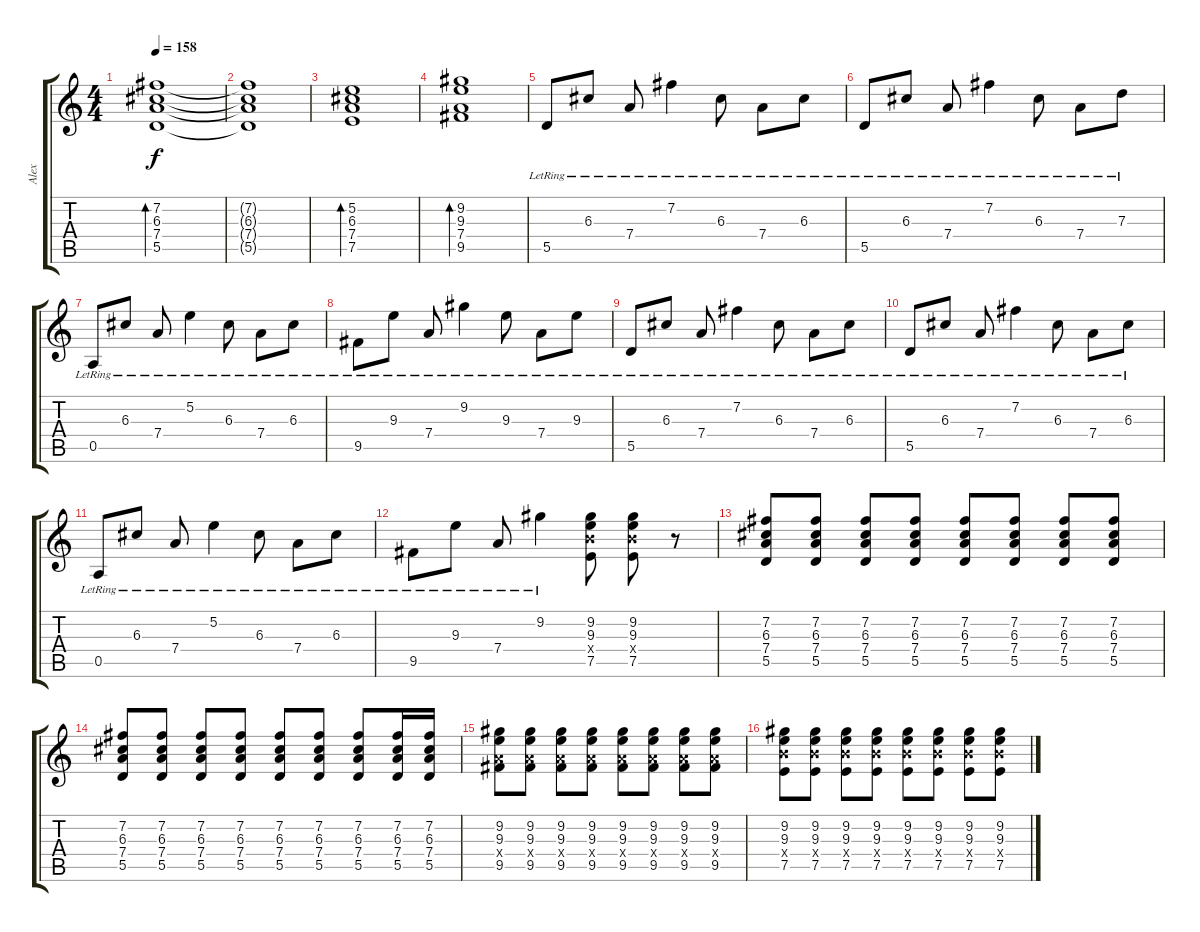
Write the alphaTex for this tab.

\track ("Alex" "Alex") {instrument distortionguitar}
\staff {score tabs}
\tuning (E4 B3 G3 D3 A2 E2) {hide}
\ts (4 4)
\tempo 158
\clef g2
\ks c
(7.2 6.3 7.4 5.5).1{bd 480 dy f} |
(7.2{t} 6.3{t} 7.4{t} 5.5{t}).1 |
(5.2 6.3 7.4 7.5).1{bd 480} |
(9.2 9.3 7.4 9.5).1{bd 480} |
5.5{lr}.8 6.3{lr}.8 7.4{lr}.8 7.2{lr}.4 6.3{lr}.8 7.4{lr}.8 6.3{lr}.8 |
5.5{lr}.8 6.3{lr}.8 7.4{lr}.8 7.2{lr}.4 6.3{lr}.8 7.4{lr}.8 7.3{lr}.8 |
0.5{lr}.8 6.3{lr}.8 7.4{lr}.8 5.2{lr}.4 6.3{lr}.8 7.4{lr}.8 6.3{lr}.8 |
9.5{lr}.8 9.3{lr}.8 7.4{lr}.8 9.2{lr}.4 9.3{lr}.8 7.4{lr}.8 9.3{lr}.8 |
5.5{lr}.8 6.3{lr}.8 7.4{lr}.8 7.2{lr}.4 6.3{lr}.8 7.4{lr}.8 6.3{lr}.8 |
5.5{lr}.8 6.3{lr}.8 7.4{lr}.8 7.2{lr}.4 6.3{lr}.8 7.4{lr}.8 6.3{lr}.8 |
0.5{lr}.8 6.3{lr}.8 7.4{lr}.8 5.2{lr}.4 6.3{lr}.8 7.4{lr}.8 6.3{lr}.8 |
9.5{lr}.8 9.3{lr}.8 7.4{lr}.8 9.2{lr}.4 (9.2 9.3 9.4{x} 7.5).8{instrument distortionguitar} (9.2 9.3 9.4{x} 7.5).8 r.8 |
(7.2 6.3 7.4 5.5).8 (7.2 6.3 7.4 5.5).8 (7.2 6.3 7.4 5.5).8 (7.2 6.3 7.4 5.5).8 (7.2 6.3 7.4 5.5).8 (7.2 6.3 7.4 5.5).8 (7.2 6.3 7.4 5.5).8 (7.2 6.3 7.4 5.5).8 |
(7.2 6.3 7.4 5.5).8 (7.2 6.3 7.4 5.5).8 (7.2 6.3 7.4 5.5).8 (7.2 6.3 7.4 5.5).8 (7.2 6.3 7.4 5.5).8 (7.2 6.3 7.4 5.5).8 (7.2 6.3 7.4 5.5).8 (7.2 6.3 7.4 5.5).16 (7.2 6.3 7.4 5.5).16 |
(9.2 9.3 7.4{x} 9.5).8 (9.2 9.3 7.4{x} 9.5).8 (9.2 9.3 7.4{x} 9.5).8 (9.2 9.3 7.4{x} 9.5).8 (9.2 9.3 7.4{x} 9.5).8 (9.2 9.3 7.4{x} 9.5).8 (9.2 9.3 7.4{x} 9.5).8 (9.2 9.3 7.4{x} 9.5).8 |
(9.2 9.3 9.4{x} 7.5).8 (9.2 9.3 9.4{x} 7.5).8 (9.2 9.3 9.4{x} 7.5).8 (9.2 9.3 9.4{x} 7.5).8 (9.2 9.3 9.4{x} 7.5).8 (9.2 9.3 9.4{x} 7.5).8 (9.2 9.3 9.4{x} 7.5).8 (9.2 9.3 9.4{x} 7.5).8
